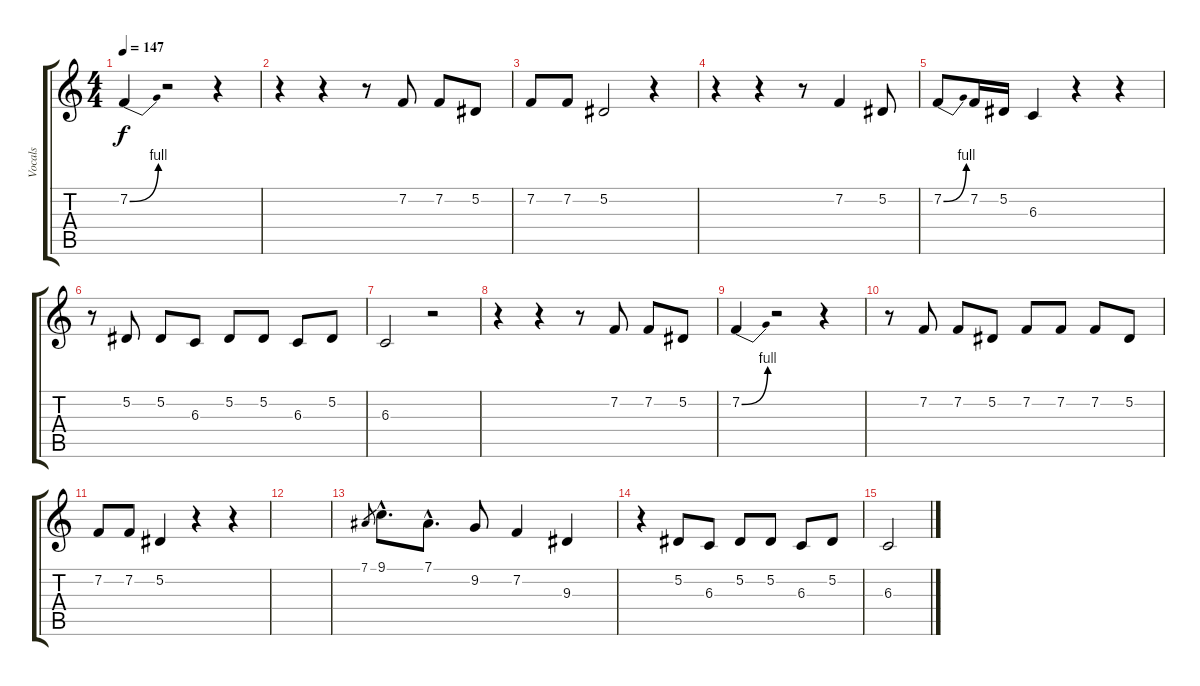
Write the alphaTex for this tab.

\track ("Vocals" "Vocals") {instrument altosax}
\staff {score tabs}
\tuning (Eb4 Bb3 Gb3 Db3 Ab2 Eb2) {hide}
\ts (4 4)
\tempo 147
\clef g2
\ks c
7.2{be (bend 0 0 60 4)}.4{dy f} r.2 r.4 |
r.4 r.4 r.8 7.2.8 7.2.8 5.2.8 |
7.2.8 7.2.8 5.2.2 r.4 |
r.4 r.4 r.8 7.2.4 5.2.8 |
7.2{be (bend 0 0 60 4)}.8 7.2.16 5.2.16 6.3.4 r.4 r.4 |
r.8 5.2.8 5.2.8 6.3.8 5.2.8 5.2.8 6.3.8 5.2.8 |
6.3.2 r.2 |
r.4 r.4 r.8 7.2.8 7.2.8 5.2.8 |
7.2{be (bend 0 0 60 4)}.4 r.2 r.4 |
r.8 7.2.8 7.2.8 5.2.8 7.2.8 7.2.8 7.2.8 5.2.8 |
7.2.8 7.2.8 5.2.4 r.4 r.4 |
|
7.1.8{gr} 9.1{hac}.8{d} 7.1{hac}.8{d} 9.2.8 7.2.4 9.3.4 |
r.4 5.2.8 6.3.8 5.2.8 5.2.8 6.3.8 5.2.8 |
6.3.2
